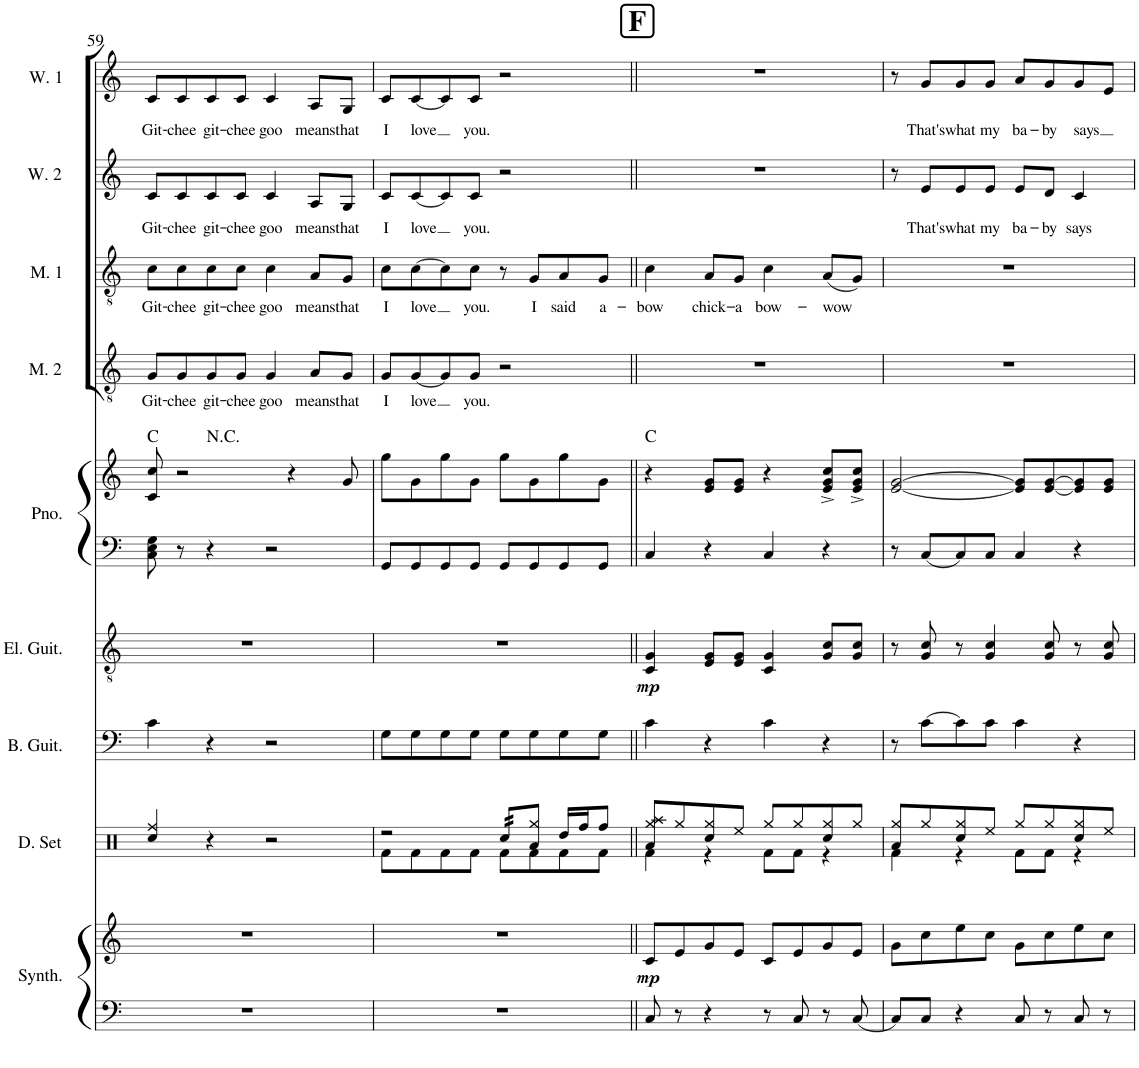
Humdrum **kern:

**kern	**kern	**dynam	**kern	**kern	**dynam	**kern	**kern	**harte	**kern	**text	**kern	**text	**kern	**text	**kern	**text
*part8	*part8	*part8	*part7	*part6	*part6	*part5	*part5	*part5	*part4	*part4	*part3	*part3	*part2	*part2	*part1	*part1
*staff10	*staff9	*staff9/10	*staff8	*staff7	*staff7	*staff6	*staff5	*	*staff4	*staff4	*staff3	*staff3	*staff2	*staff2	*staff1	*staff1
*I"Brightness Synthesizer	*	*	*I"Bass Guitar	*I"Electric Guitar	*	*I"Piano	*	*	*I"Men 2	*	*I"Men 1	*	*I"Women 2	*	*I"Women 1	*
*I'Synth.	*	*	*I'B. Guit.	*I'El. Guit.	*	*I'Pno.	*	*	*I'M. 2	*	*I'M. 1	*	*I'W. 2	*	*I'W. 1	*
!!LO:PB:g=z
*clefF4	*clefG2	*	*clefF4	*clefGv2	*	*clefF4	*clefG2	*	*clefGv2	*	*clefGv2	*	*clefG2	*	*clefG2	*
*	*	*	*Trd7c12	*	*	*	*	*	*	*	*	*	*	*	*	*
*k[]	*k[]	*	*k[]	*k[]	*	*k[]	*k[]	*	*k[]	*	*k[]	*	*k[]	*	*k[]	*
*M4/4	*M4/4	*	*M4/4	*M4/4	*	*M4/4	*M4/4	*	*M4/4	*	*M4/4	*	*M4/4	*	*M4/4	*
=59	=59	=59	=59	=59	=59	=59	=59	=59	=59	=59	=59	=59	=59	=59	=59	=59
!	!	!	!	!	!	!	!	!	!	!LO:LY:b	!	!LO:LY:b	!	!LO:LY:b	!	!LO:LY:b
1r	1r	.	4c\	1r	.	8C\ 8E\ 8G\	8c/ 8cc/	C:maj	8G/L	Git-	8c\L	Git-	8c/L	Git-	8c/L	Git-
!	!	!	!	!	!	!	!	!LO:H:kt=N.C.	!	!LO:LY:b	!	!LO:LY:b	!	!LO:LY:b	!	!LO:LY:b
.	.	.	.	.	.	8r	2r	N	8G/	-chee	8c\	-chee	8c/	-chee	8c/	-chee
!	!	!	!	!	!	!	!	!	!	!LO:LY:b	!	!LO:LY:b	!	!LO:LY:b	!	!LO:LY:b
.	.	.	4r	.	.	4r	.	.	8G/	git-	8c\	git-	8c/	git-	8c/	git-
!	!	!	!	!	!	!	!	!	!	!LO:LY:b	!	!LO:LY:b	!	!LO:LY:b	!	!LO:LY:b
.	.	.	.	.	.	.	.	.	8G/J	-chee	8c\J	-chee	8c/J	-chee	8c/J	-chee
!	!	!	!	!	!	!	!	!	!	!LO:LY:b	!	!LO:LY:b	!	!LO:LY:b	!	!LO:LY:b
.	.	.	2r	.	.	2r	.	.	4G/	goo	4c\	goo	4c/	goo	4c/	goo
.	.	.	.	.	.	.	4r	.	.	.	.	.	.	.	.	.
!	!	!	!	!	!	!	!	!	!	!LO:LY:b	!	!LO:LY:b	!	!LO:LY:b	!	!LO:LY:b
.	.	.	.	.	.	.	.	.	8A/L	means	8A/L	means	8A/L	means	8A/L	means
!	!	!	!	!	!	!	!	!	!	!LO:LY:b	!	!LO:LY:b	!	!LO:LY:b	!	!LO:LY:b
.	.	.	.	.	.	.	8g/	.	8G/J	that	8G/J	that	8G/J	that	8G/J	that
=60	=60	=60	=60	=60	=60	=60	=60	=60	=60	=60	=60	=60	=60	=60	=60	=60
!	!	!	!	!	!	!	!	!	!	!LO:LY:b	!	!LO:LY:b	!	!LO:LY:b	!	!LO:LY:b
1r	1r	.	8G\L	1r	.	8GG/L	8gg\L	.	8G/L	I	8c\L	I	8c/L	I	8c/L	I
!	!	!	!	!	!	!	!	!	!	!LO:LY:b	!	!LO:LY:b	!	!LO:LY:b	!	!LO:LY:b
.	.	.	8G\	.	.	8GG/	8g\	.	[8G/	love	[8c\	love	[8c/	love	[8c/	love
.	.	.	8G\	.	.	8GG/	8gg\	.	8G/]	.	8c\]	.	8c/]	.	8c/]	.
!	!	!	!	!	!	!	!	!	!	!LO:LY:b	!	!LO:LY:b	!	!LO:LY:b	!	!LO:LY:b
.	.	.	8G\J	.	.	8GG/J	8g\J	.	8G/J	you.	8c\J	you.	8c/J	you.	8c/J	you.
.	.	.	8G\L	.	.	8GG/L	8gg\L	.	2r	.	8r	.	2r	.	2r	.
!	!	!	!	!	!	!	!	!	!	!	!	!LO:LY:b	!	!	!	!
.	.	.	8G\	.	.	8GG/	8g\	.	.	.	8G/L	I	.	.	.	.
!	!	!	!	!	!	!	!	!	!	!	!	!LO:LY:b	!	!	!	!
.	.	.	8G\	.	.	8GG/	8gg\	.	.	.	8A/	said	.	.	.	.
!	!	!	!	!	!	!	!	!	!	!	!	!LO:LY:b	!	!	!	!
.	.	.	8G\J	.	.	8GG/J	8g\J	.	.	.	8G/J	a-	.	.	.	.
!!LO:REH:place=s1:a:B:cj:fs=14:t=F
=61||	=61||	=61||	=61||	=61||	=61||	=61||	=61||	=61||	=61||	=61||	=61||	=61||	=61||	=61||	=61||	=61||
!	!	!LO:DY:b	!	!	!LO:DY:b	!	!	!	!	!	!	!LO:LY:b	!	!	!	!
8C/	8c/L	mp	4c\	4C/ 4G/	mp	4C/	4r	C:maj	1r	.	4c\	-bow	1r	.	1r	.
8r	8e/	.	.	.	.	.	.	.	.	.	.	.	.	.	.	.
!	!	!	!	!	!	!	!	!	!	!	!	!LO:LY:b	!	!	!	!
4r	8g/	.	4r	8E/ 8G/L	.	4r	8e/ 8g/L	.	.	.	8A/L	chick-	.	.	.	.
!	!	!	!	!	!	!	!	!	!	!	!	!LO:LY:b	!	!	!	!
.	8e/J	.	.	8E/ 8G/J	.	.	8e/ 8g/J	.	.	.	8G/J	-a	.	.	.	.
!	!	!	!	!	!	!	!	!	!	!	!	!LO:LY:b	!	!	!	!
8r	8c/L	.	4c\	4C/ 4G/	.	4C/	4r	.	.	.	4c\	bow-	.	.	.	.
8C/	8e/	.	.	.	.	.	.	.	.	.	.	.	.	.	.	.
!	!	!	!	!	!	!	!	!	!	!	!	!LO:LY:b	!	!	!	!
8r	8g/	.	4r	8G/ 8c/L	.	4r	8e/^ 8g/^ 8cc/^L	.	.	.	(8A/L	-wow	.	.	.	.
[8C/	8e/J	.	.	8G/ 8c/J	.	.	8e/^ 8g/^ 8cc/^J	.	.	.	8G/J)	.	.	.	.	.
=62	=62	=62	=62	=62	=62	=62	=62	=62	=62	=62	=62	=62	=62	=62	=62	=62
8C/L]	8g\L	.	8r	8r	.	8r	[2e/ [2g/	.	1r	.	1r	.	8r	.	8r	.
!	!	!	!	!	!	!	!	!	!	!	!	!	!	!LO:LY:b	!	!LO:LY:b
8C/J	8cc\	.	[8c\L	8G/ 8c/	.	[8C/L	.	.	.	.	.	.	8e/L	That's	8g/L	That's
!	!	!	!	!	!	!	!	!	!	!	!	!	!	!LO:LY:b	!	!LO:LY:b
4r	8ee\	.	8c\]	8r	.	8C/]	.	.	.	.	.	.	8e/	what	8g/	what
!	!	!	!	!	!	!	!	!	!	!	!	!	!	!LO:LY:b	!	!LO:LY:b
.	8cc\J	.	8c\J	4G/ 4c/	.	8C/J	.	.	.	.	.	.	8e/J	my	8g/J	my
!	!	!	!	!	!	!	!	!	!	!	!	!	!	!LO:LY:b	!	!LO:LY:b
8C/	8g\L	.	4c\	.	.	4C/	8e/] 8g/]L	.	.	.	.	.	8e/L	ba-	8a/L	ba-
!	!	!	!	!	!	!	!	!	!	!	!	!	!	!LO:LY:b	!	!LO:LY:b
8r	8cc\	.	.	8G/ 8c/	.	.	[8e/ [8g/	.	.	.	.	.	8d/J	-by	8g/	-by
!	!	!	!	!	!	!	!	!	!	!	!	!	!	!LO:LY:b	!	!LO:LY:b
8C/	8ee\	.	4r	8r	.	4r	8e/] 8g/]	.	.	.	.	.	4c/	says	8g/	says
8r	8cc\J	.	.	8G/ 8c/	.	.	8e/ 8g/J	.	.	.	.	.	.	.	8e/J	.
=	=	=	=	=	=	=	=	=	=	=	=	=	=	=	=	=
*-	*-	*-	*-	*-	*-	*-	*-	*-	*-	*-	*-	*-	*-	*-	*-	*-
